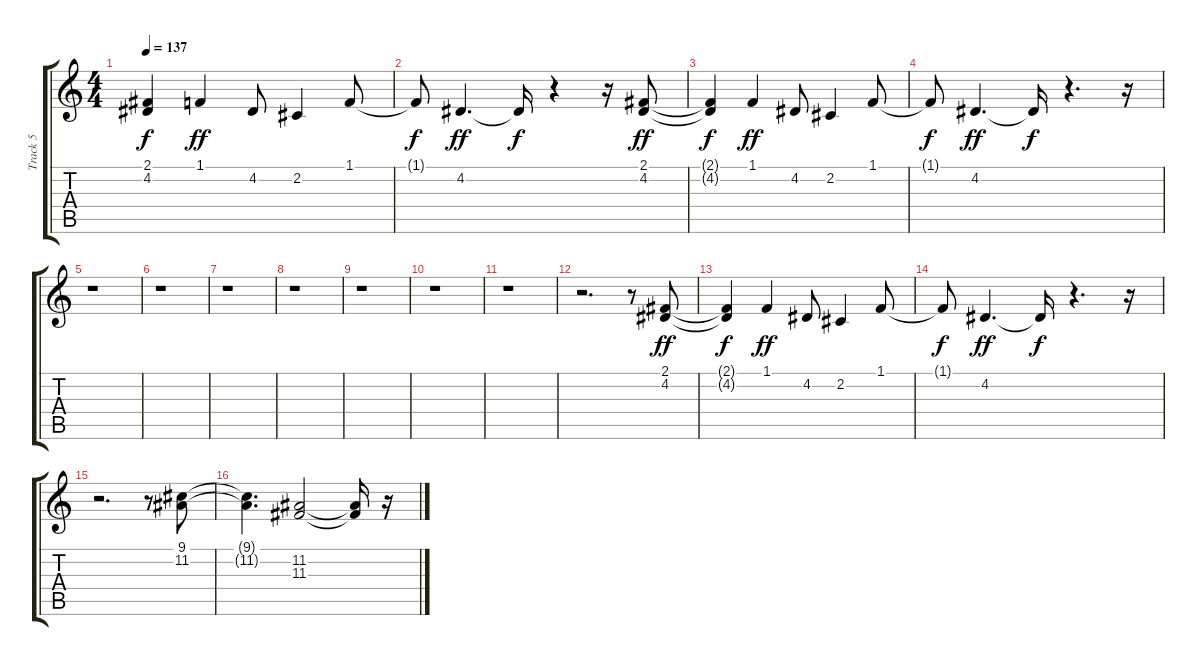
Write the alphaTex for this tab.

\track ("Track 5" "Track 5") {instrument pad3polysynth}
\staff {score tabs}
\tuning (E4 B3 G3 D3 A2 E2) {hide}
\ts (4 4)
\tempo 137
\clef g2
\ks c
(2.1{t} 4.2{t}).4{dy f} 1.1.4{dy ff} 4.2.8 2.2.4 1.1.8 |
1.1{t}.8{dy f} 4.2.4{d dy ff} 4.2{t}.16{dy f} r.4 r.16 (2.1 4.2).8{dy ff} |
(2.1{t} 4.2{t}).4{dy f} 1.1.4{dy ff} 4.2.8 2.2.4 1.1.8 |
1.1{t}.8{dy f} 4.2.4{d dy ff} 4.2{t}.16{dy f} r.4{d} r.16 |
r.1 |
r.1 |
r.1 |
r.1 |
r.1 |
r.1 |
r.1 |
r.2{d} r.8 (2.1 4.2).8{dy ff} |
(2.1{t} 4.2{t}).4{dy f} 1.1.4{dy ff} 4.2.8 2.2.4 1.1.8 |
1.1{t}.8{dy f} 4.2.4{d dy ff} 4.2{t}.16{dy f} r.4{d} r.16 |
r.2{d} r.8 (9.1 11.2).8 |
(9.1{t} 11.2{t}).4{d} (11.2 11.3).2 (11.2{t} 11.3{t}).16 r.16
